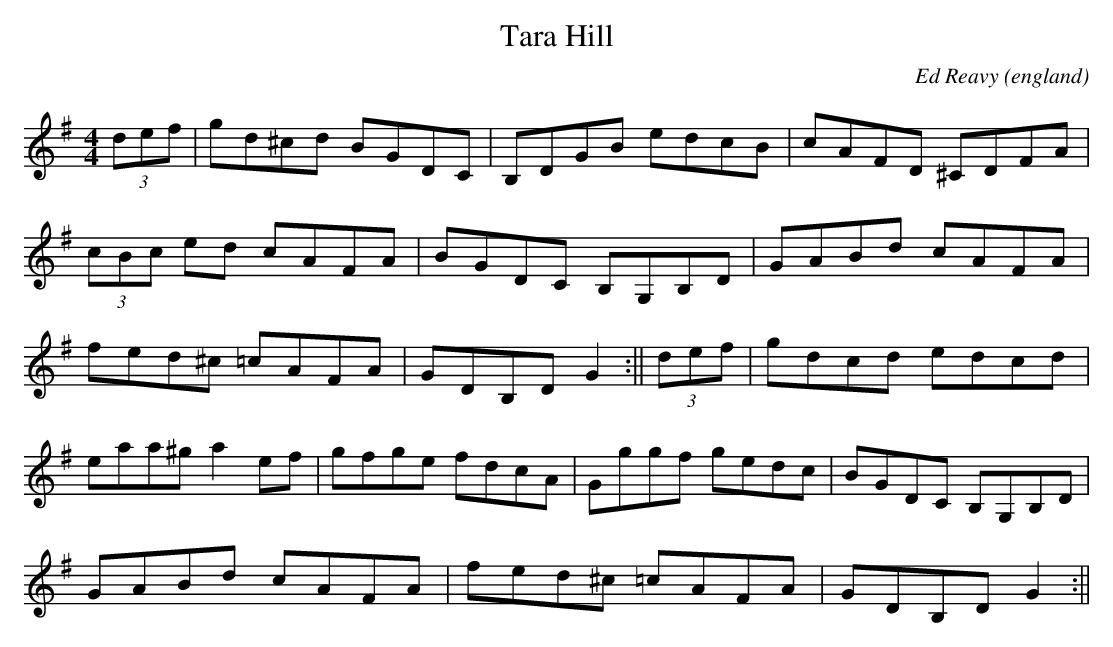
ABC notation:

X:1
T:Tara Hill
O:england
C:Ed Reavy
M:4/4
L:1/8
K:G
(3def|gd^cd BGDC|B,DGB edcB|cAFD ^CDFA|
(3cBc ed cAFA|BGDC B,G,B,D|GABd cAFA|
fed^c =cAFA|GDB,D G2:||(3def|gdcd edcd|
eaa^g a2 ef|gfge fdcA|Gggf gedc|BGDC B,G,B,D|
GABd cAFA|fed^c =cAFA|GDB,D G2:||
